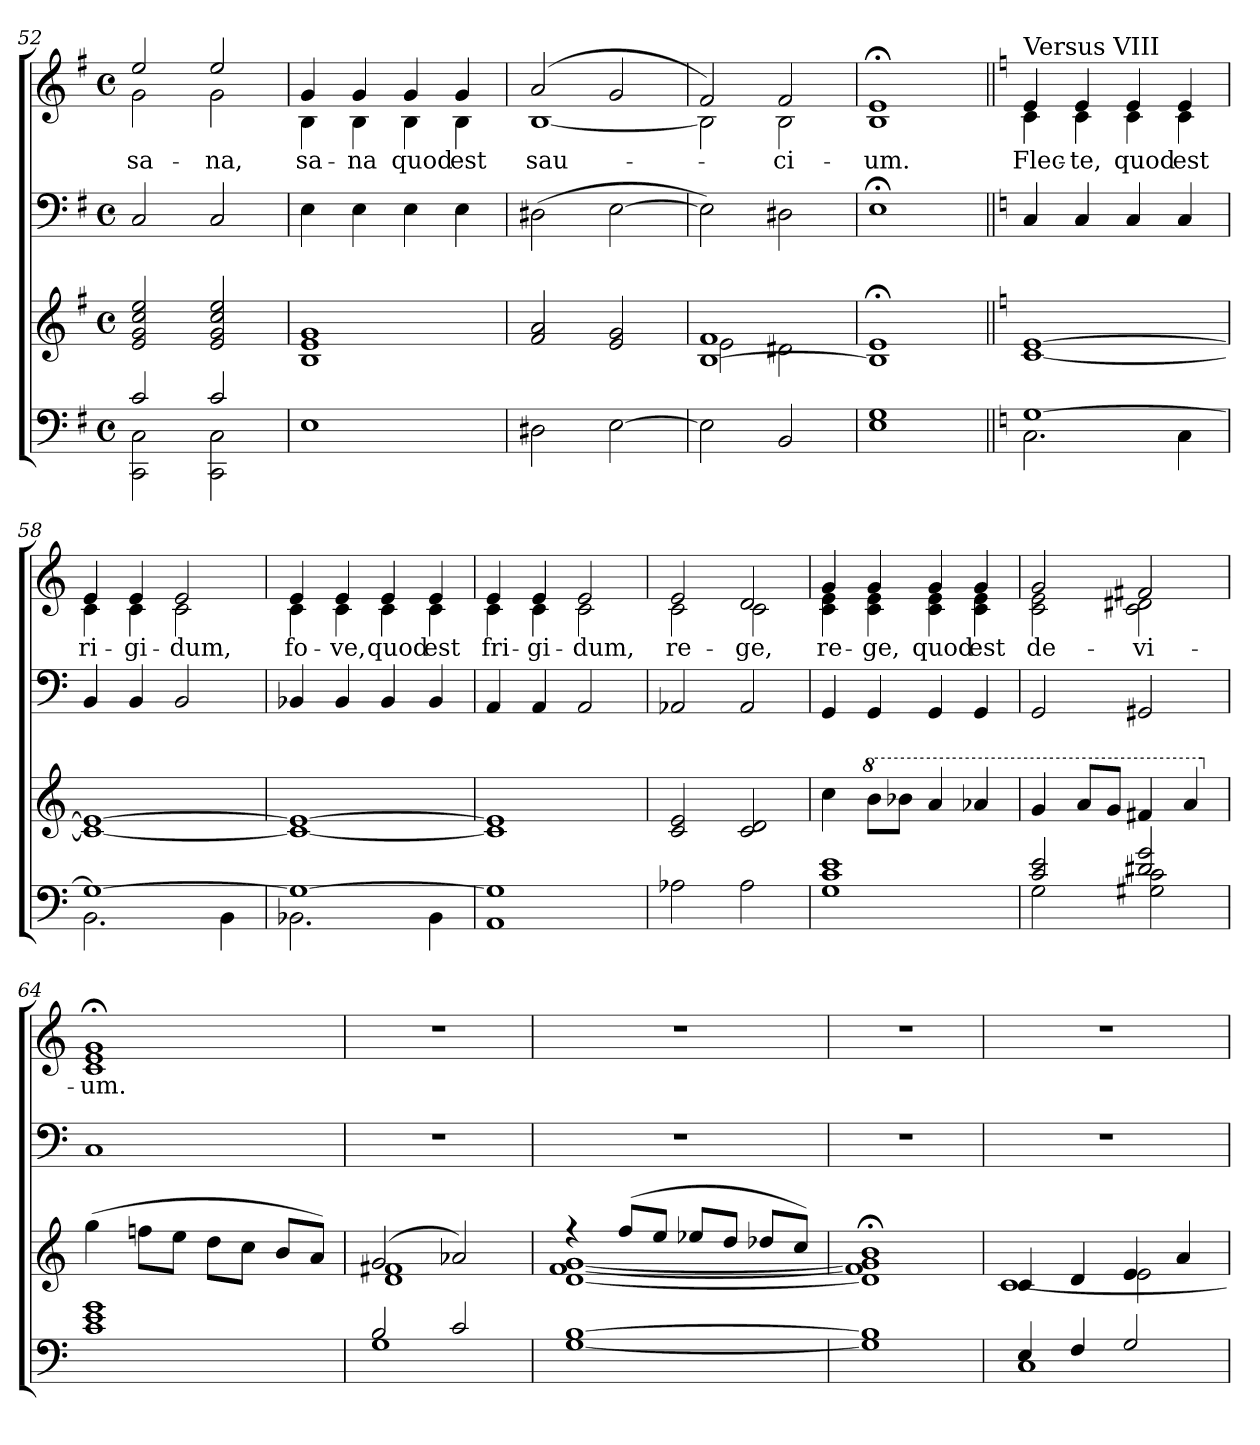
**kern	**kern	**kern	**kern	**text
*part3	*part3	*part2	*part1	*part1
*staff4	*staff3	*staff2	*staff1	*staff1
*clefF4	*clefG2	*clefF4	*clefG2	*
*k[f#]	*k[f#]	*k[f#]	*k[f#]	*
*G:	*G:	*G:	*G:	*
*M4/4	*M4/4	*M4/4	*M4/4	*
*met(c)	*met(c)	*met(c)	*met(c)	*
=52	=52	=52	=52	=52
*^	*	*	*	*
!	!	!	!	!	!LO:LY:b
*	*	*	*	*^	*
2c/	2CC\ 2C\	2e/ 2g/ 2cc/ 2ee/	2C/	2ee/	2g\	sa-
!	!	!	!	!	!	!LO:LY:b
2c/	2CC\ 2C\	2e/ 2g/ 2cc/ 2ee/	2C/	2ee/	2g\	-na,
=53	=53	=53	=53	=53	=53	=53
!	!	!	!	!	!	!LO:LY:b
*v	*v	*	*	*	*	*
1E	1B 1e 1g	4E\	4g/	4B\	sa-
!	!	!	!	!	!LO:LY:b
.	.	4E\	4g/	4B\	-na
!	!	!	!	!	!LO:LY:b
.	.	4E\	4g/	4B\	quod
!	!	!	!	!	!LO:LY:b
.	.	4E\	4g/	4B\	est
=54	=54	=54	=54	=54	=54
!	!	!	!	!	!LO:LY:b
2D#X\	2f#/ 2a/	(>2D#X\	(2a/	[<1B	sau-
[2E\	2e/ 2g/	[2E\	2g/	.	.
=55	=55	=55	=55	=55	=55
*	*^	*	*	*	*
2E\]	[<1B 1f#	2e\	2E\])	2f#/)	2B\]	.
!	!	!	!	!	!	!LO:LY:b
2BB/	.	2d#X\	2D#X\	2f#/	2B\	-ci-
=56	=56	=56	=56	=56	=56	=56
*^	*	*	*	*	*	*
!	!	!	!	!	!	!	!LO:LY:b
*	*	*v	*v	*	*	*	*
1G	1E	1B];< 1e;<	1E;<	1e;<	1B	-um.
!!LO:PB:g=z	!!
=57||	=57||	=57||	=57||	=57||	=57||	=57||
*k[]	*	*k[]	*k[]	*k[]	*	*
*C:	*	*C:	*C:	*C:	*	*
!	!	!	!	!LO:TX:a:t=Versus VIII	!	!
!	!	!	!	!	!	!LO:LY:b
[>1G	2.C\	[1c [1e	4C/	4e/	4c\	Flec-
!	!	!	!	!	!	!LO:LY:b
.	.	.	4C/	4e/	4c\	-te,
!	!	!	!	!	!	!LO:LY:b
.	.	.	4C/	4e/	4c\	quod
!	!	!	!	!	!	!LO:LY:b
.	4C\	.	4C/	4e/	4c\	est
=58	=58	=58	=58	=58	=58	=58
!	!	!	!	!	!	!LO:LY:b
1G_	2.BB\	1c_ 1e_	4BB/	4e/	4c\	ri-
!	!	!	!	!	!	!LO:LY:b
.	.	.	4BB/	4e/	4c\	-gi-
!	!	!	!	!	!	!LO:LY:b
.	.	.	2BB/	2e/	2c\	-dum,
.	4BB\	.	.	.	.	.
=59	=59	=59	=59	=59	=59	=59
!	!	!	!	!	!	!LO:LY:b
1G_	2.BB-X\	1c_ 1e_	4BB-X/	4e/	4c\	fo-
!	!	!	!	!	!	!LO:LY:b
.	.	.	4BB-/	4e/	4c\	-ve,
!	!	!	!	!	!	!LO:LY:b
.	.	.	4BB-/	4e/	4c\	quod
!	!	!	!	!	!	!LO:LY:b
.	4BB-\	.	4BB-/	4e/	4c\	est
=60	=60	=60	=60	=60	=60	=60
!	!	!	!	!	!	!LO:LY:b
*v	*v	*	*	*	*	*
1AA 1G]	1c] 1e]	4AA/	4e/	4c\	fri-
!	!	!	!	!	!LO:LY:b
.	.	4AA/	4e/	4c\	-gi-
!	!	!	!	!	!LO:LY:b
.	.	2AA/	2e/	2c\	-dum,
=61	=61	=61	=61	=61	=61
!	!	!	!	!	!LO:LY:b
2A-X\	2c/ 2e/	2AA-X/	2e/	2c\	re-
!	!	!	!	!	!LO:LY:b
2A-\	2c/ 2d/	2AA-/	2d/	2c\	-ge,
!!LO:LB:g=z	!!
=62	=62	=62	=62	=62	=62
!	!	!	!	!	!LO:LY:b
1G 1c 1e	4cc\	4GG/	4g/	4c\ 4e\	re-
*	*8va	*	*	*	*
!	!	!	!	!	!LO:LY:b
.	8bb\L	4GG/	4g/	4c\ 4e\	-ge,
.	8bb-X\J	.	.	.	.
!	!	!	!	!	!LO:LY:b
.	4aa/	4GG/	4g/	4c\ 4e\	quod
!	!	!	!	!	!LO:LY:b
.	4aa-X/	4GG/	4g/	4c\ 4e\	est
=63	=63	=63	=63	=63	=63
*^	*	*	*	*	*
!	!	!	!	!	!	!LO:LY:b
2c/ 2e/	2G\	4gg/	2GG/	2g/	2c\ 2e\	de-
.	.	8aa/L	.	.	.	.
.	.	8gg/J	.	.	.	.
!	!	!	!	!	!	!LO:LY:b
2d#X/ 2g/	2G#X\ 2c\	4ff#X/	2GG#X/	2f#X/	2c\ 2d#X\	-vi-
.	.	4aa/	.	.	.	.
*v	*v	*	*	*	*	*
=64	=64	=64	=64	=64	=64
*	*X8va	*	*	*	*
!	!	!	!	!	!LO:LY:b
1c 1e 1g	(>4gg\	1C	1g;<	1c 1e	-um.
.	8ffn\L	.	.	.	.
.	8ee\J	.	.	.	.
.	8dd\L	.	.	.	.
.	8cc\J	.	.	.	.
.	8b/L	.	.	.	.
.	8a/J)	.	.	.	.
*	*	*	*v	*v	*
=65	=65	=65	=65	=65
*^	*^	*	*	*
2B/	1G	(2g/	1d 1f#X	1r	1r	.
2c/	.	2a-X/)	.	.	.	.
*v	*v	*	*	*	*	*
=66	=66	=66	=66	=66	=66
[1G [1B	4rff	[<1d [<1f [<1g	1r	1r	.
.	(>8ff/L	.	.	.	.
.	8ee/J	.	.	.	.
.	8ee-X/L	.	.	.	.
.	8dd/J	.	.	.	.
.	8dd-X/L	.	.	.	.
.	8cc/J)	.	.	.	.
!!LO:LB:g=z
=67	=67	=67	=67	=67	=67
1G] 1B]	1b;<	1d] 1f] 1g]	1r	1r	.
=68	=68	=68	=68	=68	=68
*^	*	*^	*	*	*
4E/	1C	4c/	[<1c	2ryy	1r	1r	.
4F/	.	4d/	.	.	.	.	.
2G/	.	4e/	.	2e\	.	.	.
.	.	4a/	.	.	.	.	.
*v	*v	*	*	*	*	*	*
*	*v	*v	*v	*	*	*
=	=	=	=	=
*-	*-	*-	*-	*-
